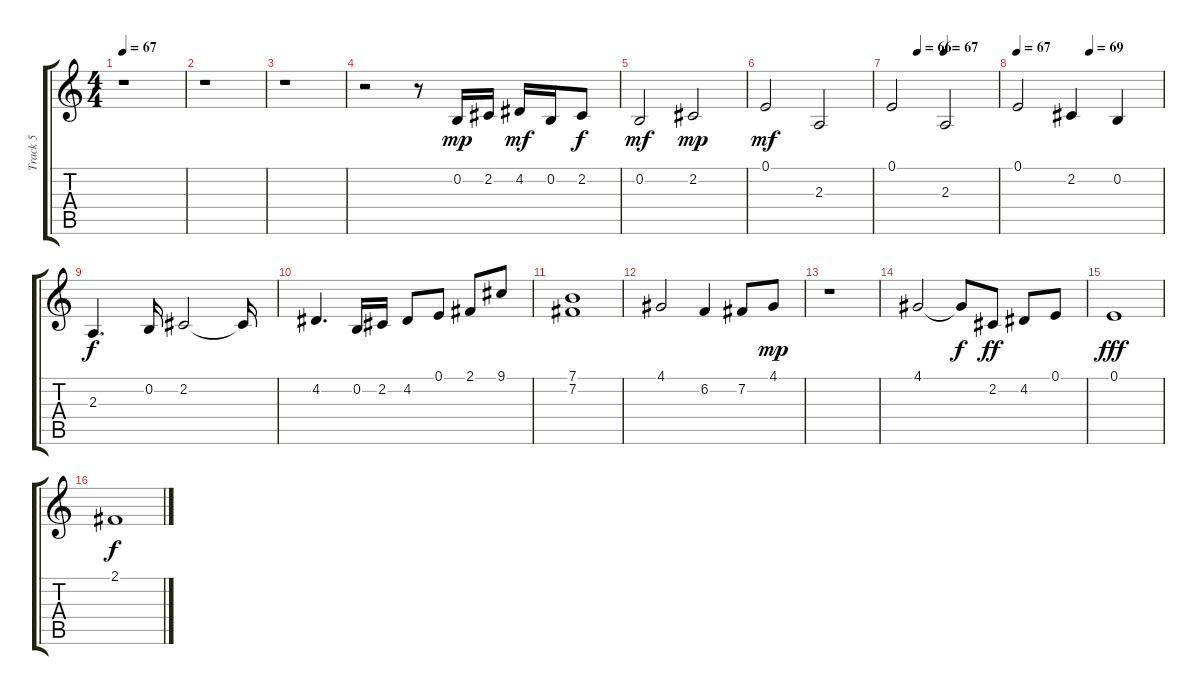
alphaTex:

\track ("Track 5" "Track 5") {instrument viola}
\staff {score tabs}
\tuning (E4 B3 G3 D3 A2 E2) {hide}
\ts (4 4)
\tempo 67
\clef g2
\ks c
r.1{dy mp} |
r.1 |
r.1 |
r.2 r.8 0.2.16{instrument stringensemble2} 2.2.16 4.2.16{dy mf} 0.2.16 2.2.8{dy f} |
0.2.2{dy mf} 2.2.2{dy mp} |
0.1.2{dy mf} 2.3.2 |
\tempo (66 0.25)
\tempo (67 0.5)
0.1.2 2.3.2 |
\tempo 67
\tempo (69 0.5)
0.1.2 2.2.4 0.2.4{instrument stringensemble1} |
2.3.4{d dy f} 0.2.16 2.2.2 2.2{t}.16 |
4.2.4{d} 0.2.16 2.2.16 4.2.8 0.1.8 2.1.8 9.1.8 |
(7.1 7.2).1 |
4.1.2 6.2.4 7.2.8 4.1.8{dy mp} |
r.1 |
4.1.2 4.1{t}.8{dy f} 2.2.8{dy ff} 4.2.8 0.1.8 |
0.1.1{dy fff} |
2.1.1{dy f}
